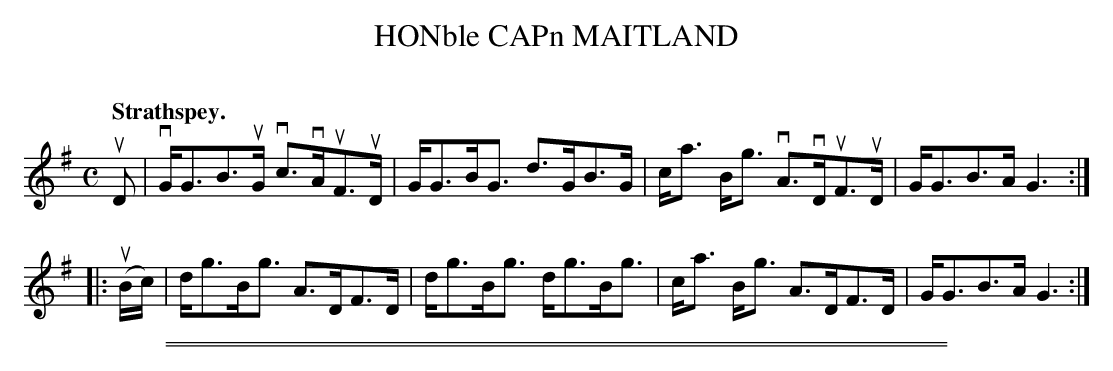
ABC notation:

X:1
T: HONble CAPn MAITLAND
C:
Q: "Strathspey."
M: C
L: 1/8
K: G
uD |\
vG<GB>uG vc>vAuF>uD | G<GB<G d>GB>G |\
c<a B<g vA>vDuF>uD | G<GB>A G3 :|
|: (uB/c/) |\
d<gB<g A>DF>D | d<gB<g d<gB<g |\
c<a B<g A>DF>D | G<GB>A G3 :|
